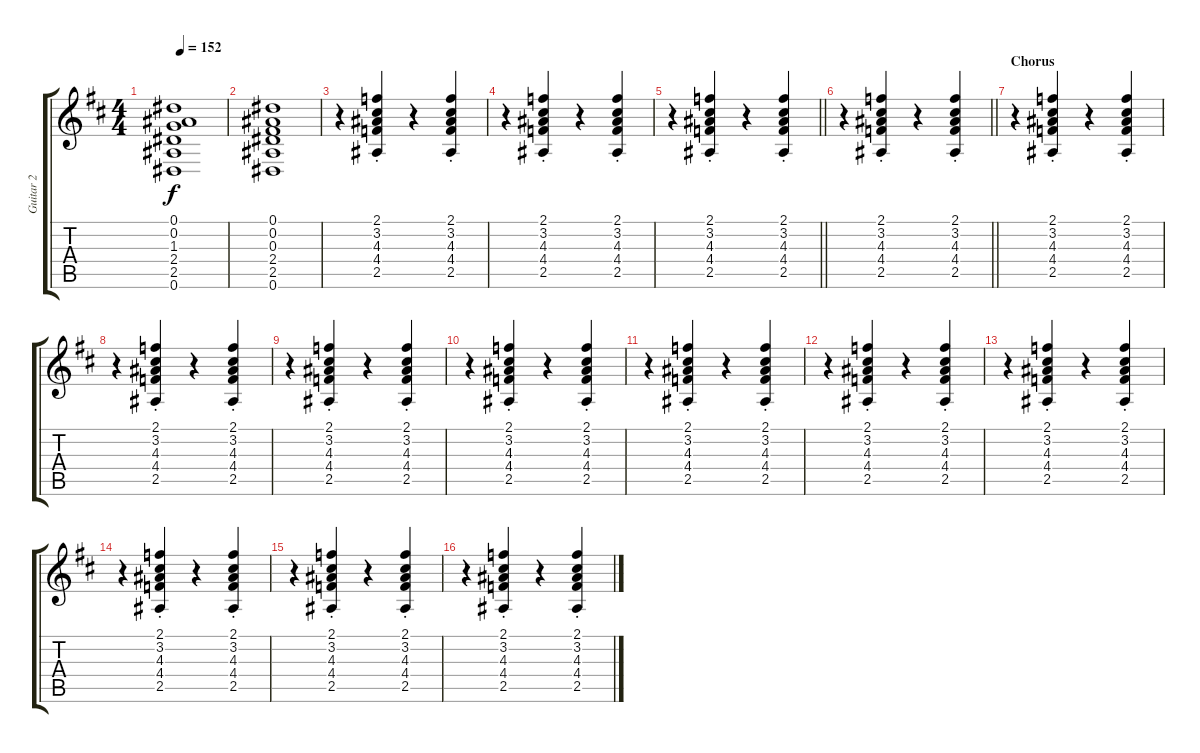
\track ("Guitar 2" "Guitar 2") {instrument electricguitarclean}
\staff {score tabs}
\tuning (Eb4 Bb3 Gb3 Db3 Ab2 Eb2) {hide}
\ts (4 4)
\tempo 152
\clef g2
\ks d
(0.1 0.2 1.3 2.4 2.5 0.6).1{dy f} |
(0.1 0.2 0.3 2.4 2.5 0.6).1 |
r.4 (2.1{st} 3.2{st} 4.3{st} 4.4{st} 2.5{st}).4 r.4 (2.1{st} 3.2{st} 4.3{st} 4.4{st} 2.5{st}).4 |
r.4 (2.1{st} 3.2{st} 4.3{st} 4.4{st} 2.5{st}).4 r.4 (2.1{st} 3.2{st} 4.3{st} 4.4{st} 2.5{st}).4 |
\barLineRight lightlight
r.4 (2.1{st} 3.2{st} 4.3{st} 4.4{st} 2.5{st}).4 r.4 (2.1{st} 3.2{st} 4.3{st} 4.4{st} 2.5{st}).4 |
\barLineRight lightlight
r.4 (2.1{st} 3.2{st} 4.3{st} 4.4{st} 2.5{st}).4 r.4 (2.1{st} 3.2{st} 4.3{st} 4.4{st} 2.5{st}).4 |
\section ("" "Chorus")
r.4 (2.1{st} 3.2{st} 4.3{st} 4.4{st} 2.5{st}).4 r.4 (2.1{st} 3.2{st} 4.3{st} 4.4{st} 2.5{st}).4 |
r.4 (2.1{st} 3.2{st} 4.3{st} 4.4{st} 2.5{st}).4 r.4 (2.1{st} 3.2{st} 4.3{st} 4.4{st} 2.5{st}).4 |
r.4 (2.1{st} 3.2{st} 4.3{st} 4.4{st} 2.5{st}).4 r.4 (2.1{st} 3.2{st} 4.3{st} 4.4{st} 2.5{st}).4 |
r.4 (2.1{st} 3.2{st} 4.3{st} 4.4{st} 2.5{st}).4 r.4 (2.1{st} 3.2{st} 4.3{st} 4.4{st} 2.5{st}).4 |
r.4 (2.1{st} 3.2{st} 4.3{st} 4.4{st} 2.5{st}).4 r.4 (2.1{st} 3.2{st} 4.3{st} 4.4{st} 2.5{st}).4 |
r.4 (2.1{st} 3.2{st} 4.3{st} 4.4{st} 2.5{st}).4 r.4 (2.1{st} 3.2{st} 4.3{st} 4.4{st} 2.5{st}).4 |
r.4 (2.1{st} 3.2{st} 4.3{st} 4.4{st} 2.5{st}).4 r.4 (2.1{st} 3.2{st} 4.3{st} 4.4{st} 2.5{st}).4 |
r.4 (2.1{st} 3.2{st} 4.3{st} 4.4{st} 2.5{st}).4 r.4 (2.1{st} 3.2{st} 4.3{st} 4.4{st} 2.5{st}).4 |
r.4 (2.1{st} 3.2{st} 4.3{st} 4.4{st} 2.5{st}).4 r.4 (2.1{st} 3.2{st} 4.3{st} 4.4{st} 2.5{st}).4 |
r.4 (2.1{st} 3.2{st} 4.3{st} 4.4{st} 2.5{st}).4 r.4 (2.1{st} 3.2{st} 4.3{st} 4.4{st} 2.5{st}).4
